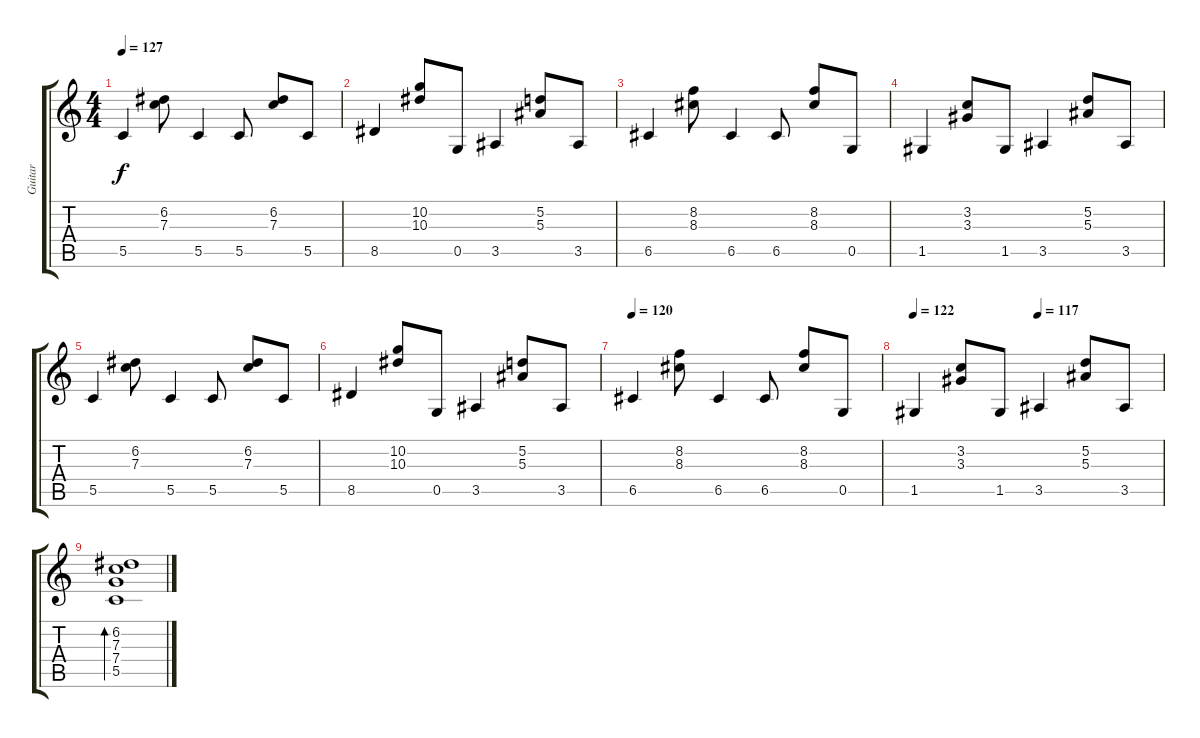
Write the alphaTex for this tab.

\track ("Guitar" "Guitar") {instrument acousticguitarsteel}
\staff {score tabs}
\tuning (D4 A3 F3 C3 G2 C2) {hide}
\ts (4 4)
\tempo 127
\clef g2
\ks c
5.5.4{dy f} (6.2 7.3).8 5.5.4 5.5.8 (6.2 7.3).8 5.5.8 |
8.5.4 (10.2 10.3).8 0.5.8 3.5.4 (5.2 5.3).8 3.5.8 |
6.5.4 (8.2 8.3).8 6.5.4 6.5.8 (8.2 8.3).8 0.5.8 |
1.5.4 (3.2 3.3).8 1.5.8 3.5.4 (5.2 5.3).8 3.5.8 |
5.5.4 (6.2 7.3).8 5.5.4 5.5.8 (6.2 7.3).8 5.5.8 |
8.5.4 (10.2 10.3).8 0.5.8 3.5.4 (5.2 5.3).8 3.5.8 |
\tempo 120
6.5.4 (8.2 8.3).8 6.5.4 6.5.8 (8.2 8.3).8 0.5.8 |
\tempo 122
\tempo (117 0.5)
1.5.4 (3.2 3.3).8 1.5.8 3.5.4 (5.2 5.3).8 3.5.8 |
(6.2 7.3 7.4 5.5).1{bd 480}
